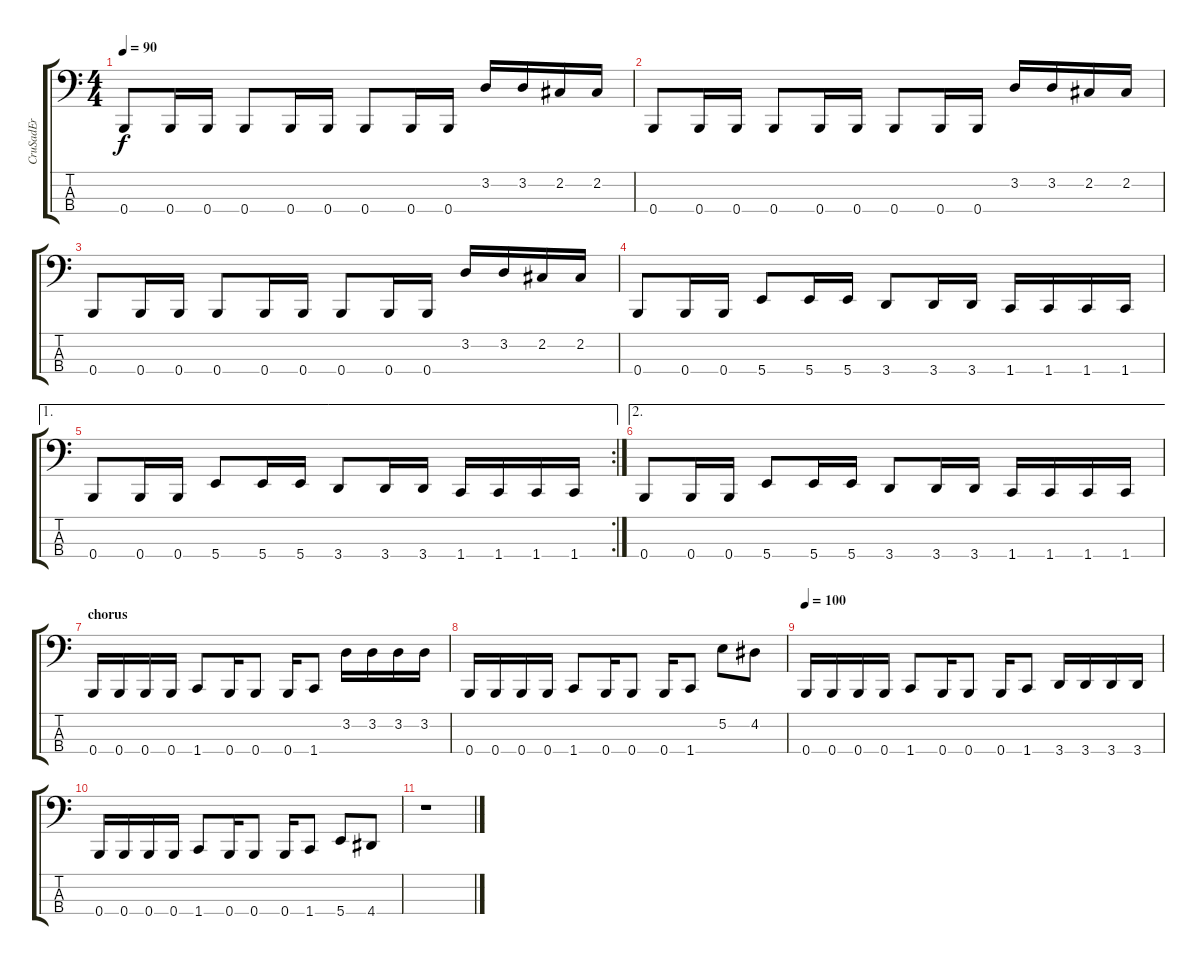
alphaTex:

\track ("CruSadEr" "CruSadEr") {instrument slapbass1}
\staff {score tabs}
\tuning (E2 B1 Gb1 B0) {hide}
\ts (4 4)
\tempo 90
\clef f4
\ks c
0.4.8{dy f} 0.4.16 0.4.16 0.4.8 0.4.16 0.4.16 0.4.8 0.4.16 0.4.16 3.2.16 3.2.16 2.2.16 2.2.16 |
0.4.8 0.4.16 0.4.16 0.4.8 0.4.16 0.4.16 0.4.8 0.4.16 0.4.16 3.2.16 3.2.16 2.2.16 2.2.16 |
0.4.8 0.4.16 0.4.16 0.4.8 0.4.16 0.4.16 0.4.8 0.4.16 0.4.16 3.2.16 3.2.16 2.2.16 2.2.16 |
0.4.8 0.4.16 0.4.16 5.4.8 5.4.16 5.4.16 3.4.8 3.4.16 3.4.16 1.4.16 1.4.16 1.4.16 1.4.16 |
\ae 1
\rc 2
0.4.8 0.4.16 0.4.16 5.4.8 5.4.16 5.4.16 3.4.8 3.4.16 3.4.16 1.4.16 1.4.16 1.4.16 1.4.16 |
\ae 2
0.4.8 0.4.16 0.4.16 5.4.8 5.4.16 5.4.16 3.4.8 3.4.16 3.4.16 1.4.16 1.4.16 1.4.16 1.4.16 |
\section ("" "chorus")
0.4.16 0.4.16 0.4.16 0.4.16 1.4.8 0.4.16 0.4.8 0.4.16 1.4.8 3.2.16 3.2.16 3.2.16 3.2.16 |
0.4.16 0.4.16 0.4.16 0.4.16 1.4.8 0.4.16 0.4.8 0.4.16 1.4.8 5.2.8 4.2.8 |
\tempo 100
0.4.16 0.4.16 0.4.16 0.4.16 1.4.8 0.4.16 0.4.8 0.4.16 1.4.8 3.4.16 3.4.16 3.4.16 3.4.16 |
0.4.16 0.4.16 0.4.16 0.4.16 1.4.8 0.4.16 0.4.8 0.4.16 1.4.8 5.4.8 4.4.8 |
r.1
